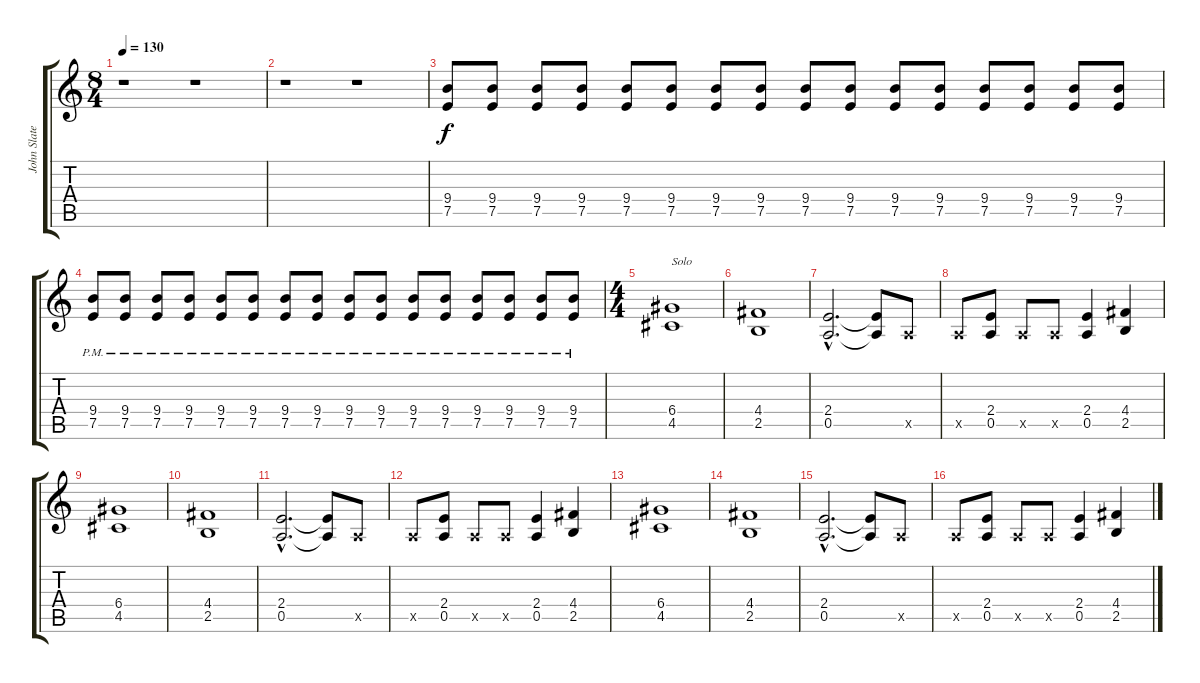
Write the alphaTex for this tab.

\track ("John Slater" "John Slate") {instrument acousticguitarsteel}
\staff {score tabs}
\tuning (E4 B3 G3 D3 A2 E2) {hide}
\ts (8 4)
\tempo 130
\clef g2
\ks c
r.1{dy f} r.1 |
r.1 r.1 |
(9.4 7.5).8{volume 6 instrument distortionguitar} (9.4 7.5).8 (9.4 7.5).8 (9.4 7.5).8 (9.4 7.5).8 (9.4 7.5).8 (9.4 7.5).8 (9.4 7.5).8 (9.4 7.5).8 (9.4 7.5).8 (9.4 7.5).8 (9.4 7.5).8 (9.4 7.5).8 (9.4 7.5).8 (9.4 7.5).8 (9.4 7.5).8 |
(9.4{pm} 7.5{pm}).8{volume 13 instrument distortionguitar} (9.4{pm} 7.5{pm}).8 (9.4{pm} 7.5{pm}).8 (9.4{pm} 7.5{pm}).8 (9.4{pm} 7.5{pm}).8 (9.4{pm} 7.5{pm}).8 (9.4{pm} 7.5{pm}).8 (9.4{pm} 7.5{pm}).8 (9.4{pm} 7.5{pm}).8 (9.4 7.5{pm}).8 (9.4{pm} 7.5{pm}).8 (9.4{pm} 7.5{pm}).8 (9.4{pm} 7.5{pm}).8 (9.4{pm} 7.5{pm}).8 (9.4{pm} 7.5{pm}).8 (9.4{pm} 7.5{pm}).8 |
\ts (4 4)
(6.4 4.5).1{txt "Solo" instrument distortionguitar} |
(4.4 2.5).1 |
(2.4{hac} 0.5{hac}).2{d} (2.4{t} 0.5{t}).8 0.5{x}.8 |
0.5{x}.8 (2.4 0.5).8 0.5{x}.8 0.5{x}.8 (2.4 0.5).4 (4.4 2.5).4 |
(6.4 4.5).1{instrument distortionguitar} |
(4.4 2.5).1 |
(2.4{hac} 0.5{hac}).2{d} (2.4{t} 0.5{t}).8 0.5{x}.8 |
0.5{x}.8 (2.4 0.5).8 0.5{x}.8 0.5{x}.8 (2.4 0.5).4 (4.4 2.5).4 |
(6.4 4.5).1{instrument distortionguitar} |
(4.4 2.5).1 |
(2.4{hac} 0.5{hac}).2{d} (2.4{t} 0.5{t}).8 0.5{x}.8 |
0.5{x}.8 (2.4 0.5).8 0.5{x}.8 0.5{x}.8 (2.4 0.5).4 (4.4 2.5).4
